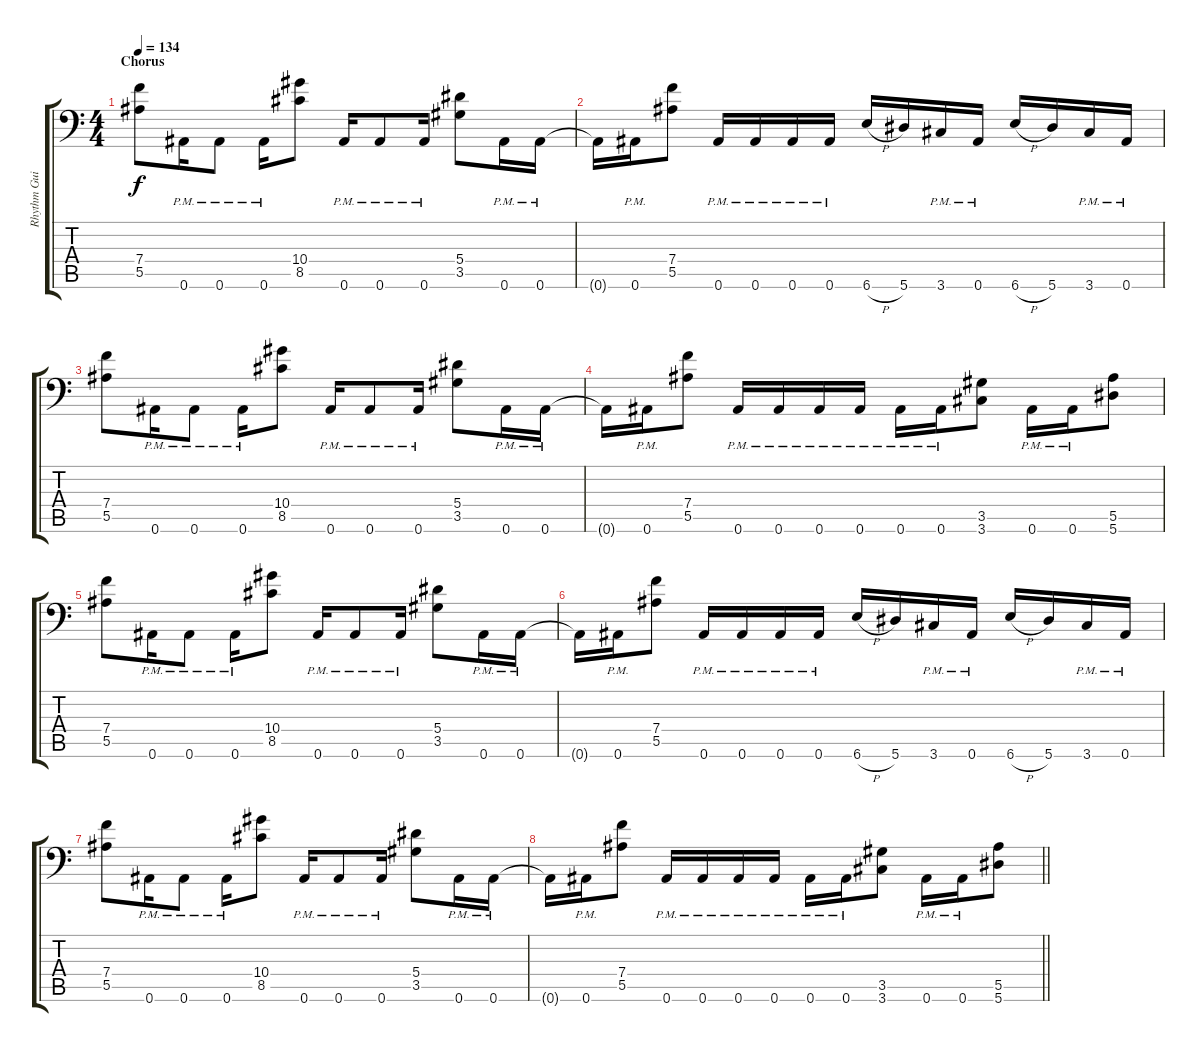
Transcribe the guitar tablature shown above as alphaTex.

\track ("Rhythm Guitar I" "Rhythm Gui") {instrument overdrivenguitar}
\staff {score tabs}
\tuning (C4 G3 Eb3 Bb2 F2 Bb1) {hide}
\ts (4 4)
\section ("" "Chorus")
\tempo 134
\clef f4
\ks c
(7.4 5.5).8{dy f} 0.6{pm}.16 0.6{pm}.8 0.6{pm}.16 (10.4 8.5).8 0.6{pm}.16 0.6{pm}.8 0.6{pm}.16 (5.4 3.5).8 0.6{pm}.16 0.6{pm}.16 |
0.6{t}.16 0.6{pm}.16 (7.4 5.5).8 0.6{pm}.16 0.6{pm}.16 0.6{pm}.16 0.6{pm}.16 6.6{h}.16 5.6.16 3.6{pm}.16 0.6{pm}.16 6.6{h}.16 5.6.16 3.6{pm}.16 0.6{pm}.16 |
(7.4 5.5).8 0.6{pm}.16 0.6{pm}.8 0.6{pm}.16 (10.4 8.5).8 0.6{pm}.16 0.6{pm}.8 0.6{pm}.16 (5.4 3.5).8 0.6{pm}.16 0.6{pm}.16 |
0.6{t}.16 0.6{pm}.16 (7.4 5.5).8 0.6{pm}.16 0.6{pm}.16 0.6{pm}.16 0.6{pm}.16 0.6{pm}.16 0.6{pm}.16 (3.5 3.6).8 0.6{pm}.16 0.6{pm}.16 (5.5 5.6).8 |
(7.4 5.5).8 0.6{pm}.16 0.6{pm}.8 0.6{pm}.16 (10.4 8.5).8 0.6{pm}.16 0.6{pm}.8 0.6{pm}.16 (5.4 3.5).8 0.6{pm}.16 0.6{pm}.16 |
0.6{t}.16 0.6{pm}.16 (7.4 5.5).8 0.6{pm}.16 0.6{pm}.16 0.6{pm}.16 0.6{pm}.16 6.6{h}.16 5.6.16 3.6{pm}.16 0.6{pm}.16 6.6{h}.16 5.6.16 3.6{pm}.16 0.6{pm}.16 |
(7.4 5.5).8 0.6{pm}.16 0.6{pm}.8 0.6{pm}.16 (10.4 8.5).8 0.6{pm}.16 0.6{pm}.8 0.6{pm}.16 (5.4 3.5).8 0.6{pm}.16 0.6{pm}.16 |
\barLineRight lightlight
0.6{t}.16 0.6{pm}.16 (7.4 5.5).8 0.6{pm}.16 0.6{pm}.16 0.6{pm}.16 0.6{pm}.16 0.6{pm}.16 0.6{pm}.16 (3.5 3.6).8 0.6{pm}.16 0.6{pm}.16 (5.5 5.6).8
